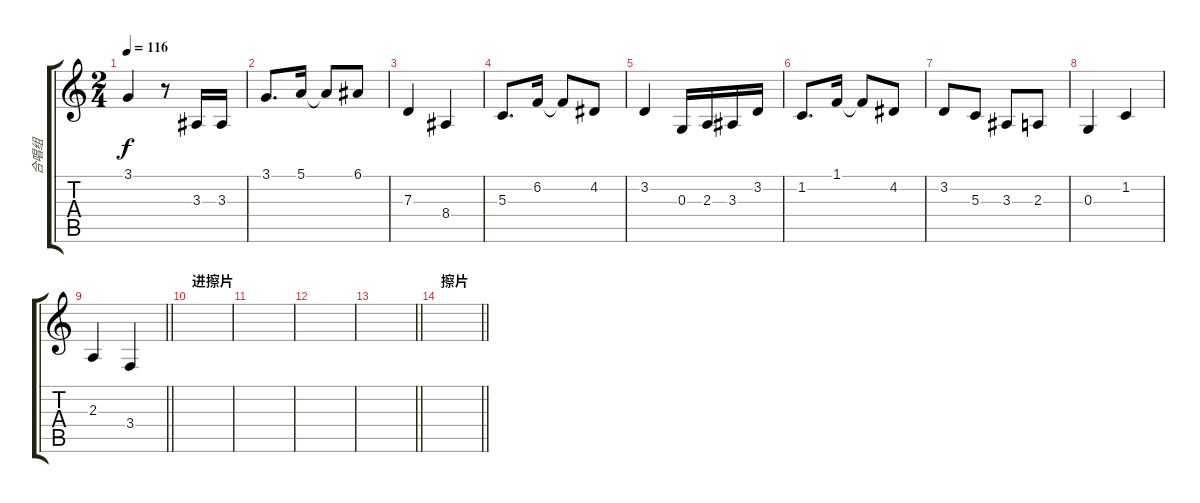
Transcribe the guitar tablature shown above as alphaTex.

\track ("合唱组" "合唱组") {instrument choiraahs}
\staff {score tabs}
\tuning (E4 B3 G3 D3 A2 E2) {hide}
\ts (2 4)
\tempo 116
\clef g2
\ks c
3.1.4{dy f} r.8 3.3.16 3.3.16 |
3.1.8{d} 5.1.16 5.1{t}.8 6.1.8 |
7.3.4 8.4.4 |
5.3.8{d} 6.2.16 6.2{t}.8 4.2.8 |
3.2.4 0.3.16 2.3.16 3.3.16 3.2.16 |
1.2.8{d} 1.1.16 1.1{t}.8 4.2.8 |
3.2.8 5.3.8 3.3.8 2.3.8 |
0.3.4 1.2.4 |
\barLineRight lightlight
2.3.4 3.4.4 |
\section ("" "进擦片")
|
|
|
\barLineRight lightlight
|
\section ("" "擦片")
\barLineRight lightlight
